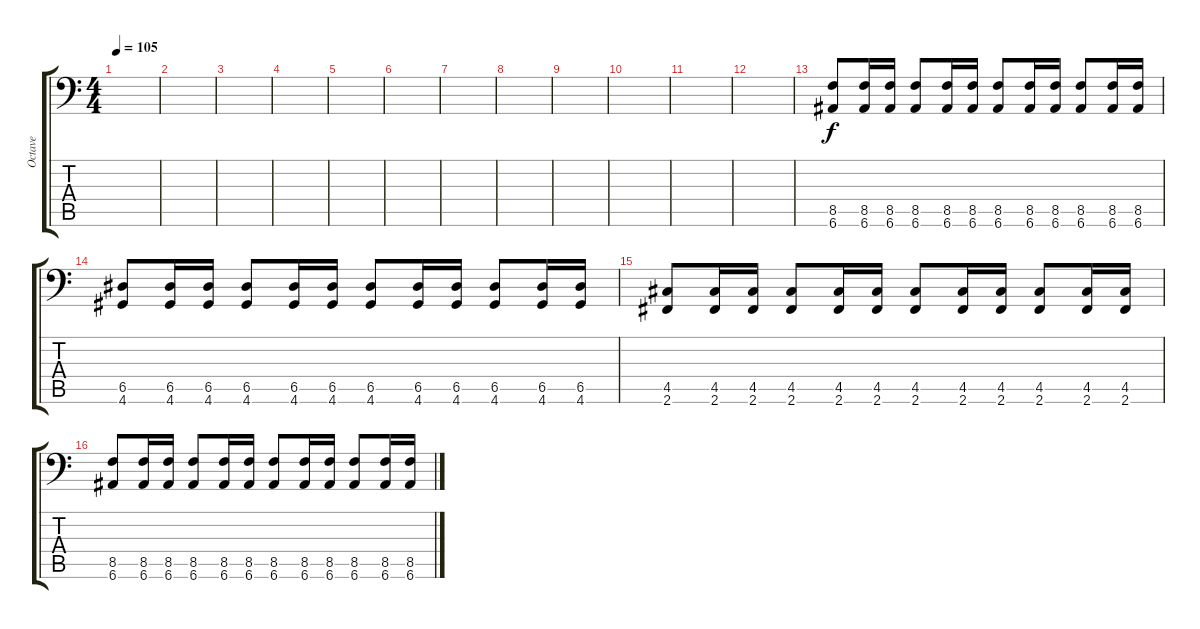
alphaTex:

\track ("Octave" "Octave") {instrument overdrivenguitar}
\staff {score tabs}
\tuning (E2 B2 G2 D2 A1 E1) {hide}
\ts (4 4)
\tempo 105
\clef f4
\ks c
|
|
|
|
|
|
|
|
|
|
|
|
(8.5 6.6).8 (8.5 6.6).16 (8.5 6.6).16 (8.5 6.6).8 (8.5 6.6).16 (8.5 6.6).16 (8.5 6.6).8 (8.5 6.6).16 (8.5 6.6).16 (8.5 6.6).8 (8.5 6.6).16 (8.5 6.6).16 |
(6.5 4.6).8 (6.5 4.6).16 (6.5 4.6).16 (6.5 4.6).8 (6.5 4.6).16 (6.5 4.6).16 (6.5 4.6).8 (6.5 4.6).16 (6.5 4.6).16 (6.5 4.6).8 (6.5 4.6).16 (6.5 4.6).16 |
(4.5 2.6).8 (4.5 2.6).16 (4.5 2.6).16 (4.5 2.6).8 (4.5 2.6).16 (4.5 2.6).16 (4.5 2.6).8 (4.5 2.6).16 (4.5 2.6).16 (4.5 2.6).8 (4.5 2.6).16 (4.5 2.6).16 |
(8.5 6.6).8 (8.5 6.6).16 (8.5 6.6).16 (8.5 6.6).8 (8.5 6.6).16 (8.5 6.6).16 (8.5 6.6).8 (8.5 6.6).16 (8.5 6.6).16 (8.5 6.6).8 (8.5 6.6).16 (8.5 6.6).16
